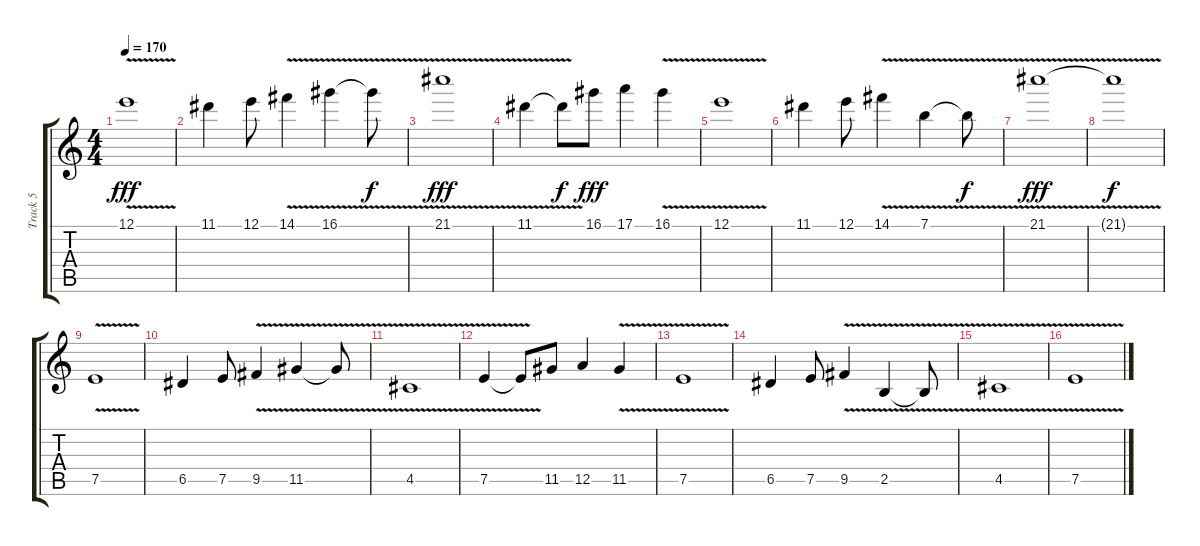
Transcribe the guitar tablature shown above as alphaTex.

\track ("Track 5" "Track 5") {instrument distortionguitar}
\staff {score tabs}
\tuning (E4 B3 G3 D3 A2 E2) {hide}
\ts (4 4)
\tempo 170
\clef g2
\ks c
12.1{v}.1{dy fff volume 16} |
11.1.4 12.1.8 14.1{v}.4 16.1{v}.4 16.1{t}.8{dy f} |
21.1{v}.1{dy fff} |
11.1{v}.4 11.1{t}.8{dy f} 16.1.8{dy fff} 17.1.4 16.1{v}.4 |
12.1{v}.1 |
11.1.4 12.1.8 14.1{v}.4 7.1{v}.4 7.1{t}.8{dy f} |
21.1{v}.1{dy fff} |
21.1{t}.1{dy f} |
7.5{v}.1{volume 16} |
6.5.4 7.5.8 9.5{v}.4 11.5{v}.4 11.5{t}.8 |
4.5{v}.1 |
7.5{v}.4 7.5{t}.8 11.5.8 12.5.4 11.5{v}.4 |
7.5{v}.1 |
6.5.4 7.5.8 9.5{v}.4 2.5{v}.4 2.5{t}.8 |
4.5{v}.1 |
7.5{v}.1
